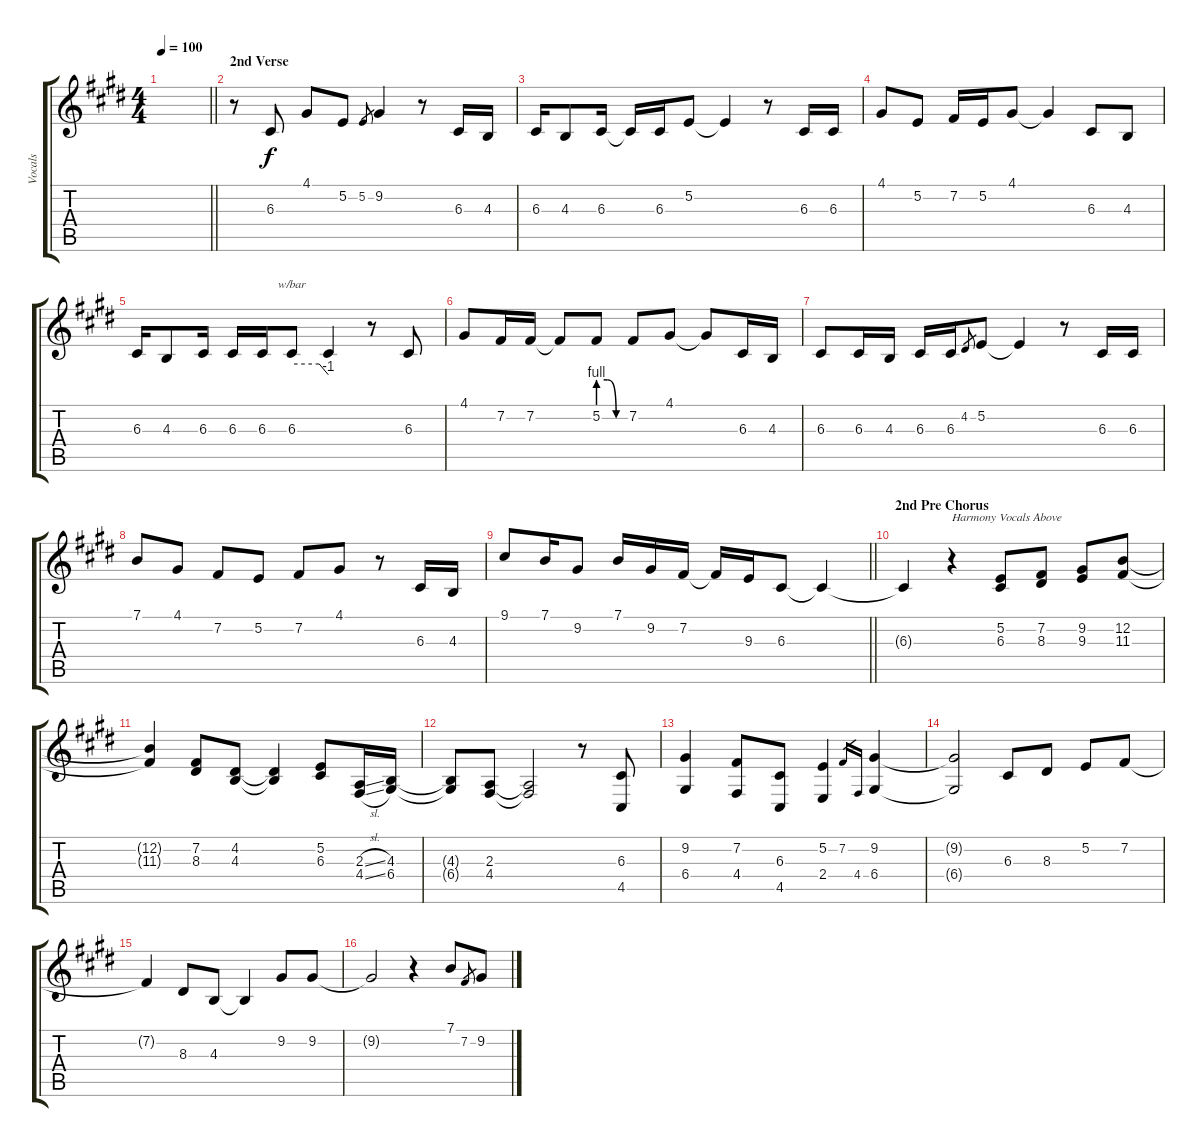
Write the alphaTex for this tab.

\track ("Vocals" "Vocals") {instrument lead6voice}
\staff {score tabs}
\tuning (E4 B3 G3 D3 A2 E2) {hide}
\ts (4 4)
\tempo 100
\clef g2
\barLineRight lightlight
\ks c#minor
|
\section ("" "2nd Verse")
r.8 6.3.8 4.1.8 5.2.8 5.2.8{gr} 9.2.4 r.8 6.3.16 4.3.16 |
6.3.16 4.3.8 6.3.16 6.3{t}.16 6.3.16 5.2.8 5.2{t}.4 r.8 6.3.16 6.3.16 |
4.1.8 5.2.8 7.2.16 5.2.16 4.1.8 4.1{t}.4 6.3.8 4.3.8 |
6.3.16 4.3.8 6.3.16 6.3.16 6.3.16 6.3.8{tbe (custom default 0 0 45 0 60 -4)} 6.3{t}.4 r.8 6.3.8 |
4.1.8 7.2.16 7.2.16 7.2{t}.8 5.2{be (custom 0 4 20 4 40 0 60 0)}.8 7.2.8 4.1.8 4.1{t}.8 6.3.16 4.3.16 |
6.3.8 6.3.16 4.3.16 6.3.16 6.3.16 4.2.8{gr} 5.2.8 5.2{t}.4 r.8 6.3.16 6.3.16 |
7.1.8 4.1.8 7.2.8 5.2.8 7.2.8 4.1.8 r.8 6.3.16 4.3.16 |
\barLineRight lightlight
9.1.8 7.1.16 9.2.8 7.1.16 9.2.16 7.2.16 7.2{t}.16 9.3.16 6.3.8 6.3{t}.4 |
\section ("" "2nd Pre Chorus")
6.3{t}.4 r.4{txt "Harmony Vocals Above"} (5.2 6.3).8 (7.2 8.3).8 (9.2 9.3).8 (12.2 11.3).8 |
(12.2{t} 11.3{t}).4 (7.2 8.3).8 (4.2 4.3).8 (4.2{t} 4.3{t}).4 (5.2 6.3).8 (2.3{sl} 4.4{sl}).16 (4.3 6.4).16 |
(4.3{t} 6.4{t}).8 (2.3 4.4).8 (2.3{t} 4.4{t}).2 r.8 (6.3 4.5).8 |
(9.2 6.4).4 (7.2 4.4).8 (6.3 4.5).8 (5.2 2.4).4 7.2.16{gr} 4.4.16{gr} (9.2 6.4).4 |
(9.2{t} 6.4{t}).2 6.3.8 8.3.8 5.2.8 7.2.8 |
7.2{t}.4 8.3.8 4.3.8 4.3{t}.4 9.2.8 9.2.8 |
9.2{t}.2 r.4 7.1.8 7.2.8{gr} 9.2.8
